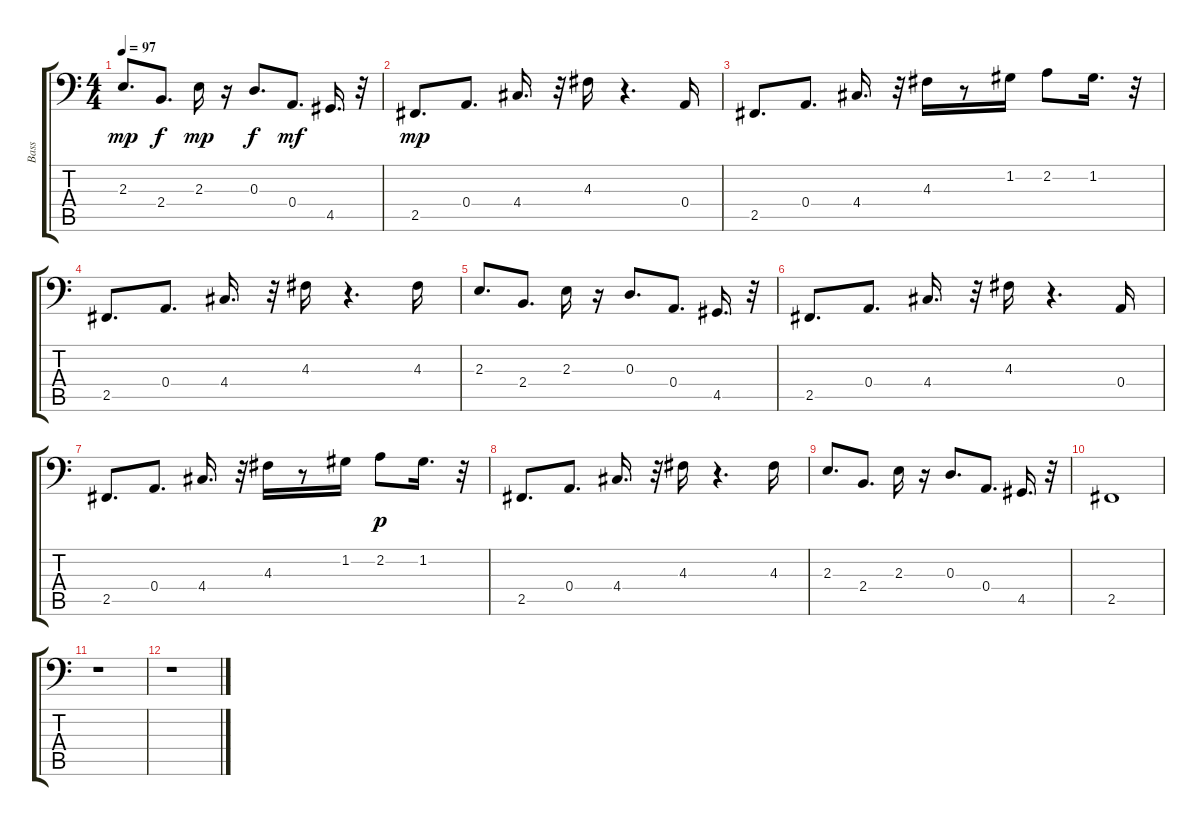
\track ("Bass" "Bass") {instrument slapbass1}
\staff {score tabs}
\tuning (C3 G2 D2 A1 E1 B0) {hide}
\ts (4 4)
\tempo 97
\clef f4
\ks c
2.3.8{d dy mp} 2.4.8{d dy f} 2.3.16{dy mp} r.16 0.3.8{d dy f} 0.4.8{d dy mf} 4.5.16{d} r.32 |
2.5.8{d dy mp} 0.4.8{d} 4.4.16{d} r.32 4.3.16 r.4{d} 0.4.16 |
2.5.8{d} 0.4.8{d} 4.4.16{d} r.32 4.3.16 r.8 1.2.16 2.2.8 1.2.16{d} r.32 |
2.5.8{d} 0.4.8{d} 4.4.16{d} r.32 4.3.16 r.4{d} 4.3.16 |
2.3.8{d} 2.4.8{d} 2.3.16 r.16 0.3.8{d} 0.4.8{d} 4.5.16{d} r.32 |
2.5.8{d} 0.4.8{d} 4.4.16{d} r.32 4.3.16 r.4{d} 0.4.16 |
2.5.8{d} 0.4.8{d} 4.4.16{d} r.32 4.3.16 r.8 1.2.16 2.2.8{dy p} 1.2.16{d} r.32 |
2.5.8{d} 0.4.8{d} 4.4.16{d} r.32 4.3.16 r.4{d} 4.3.16 |
2.3.8{d} 2.4.8{d} 2.3.16 r.16 0.3.8{d} 0.4.8{d} 4.5.16{d} r.32 |
2.5.1 |
r.1 |
r.1
